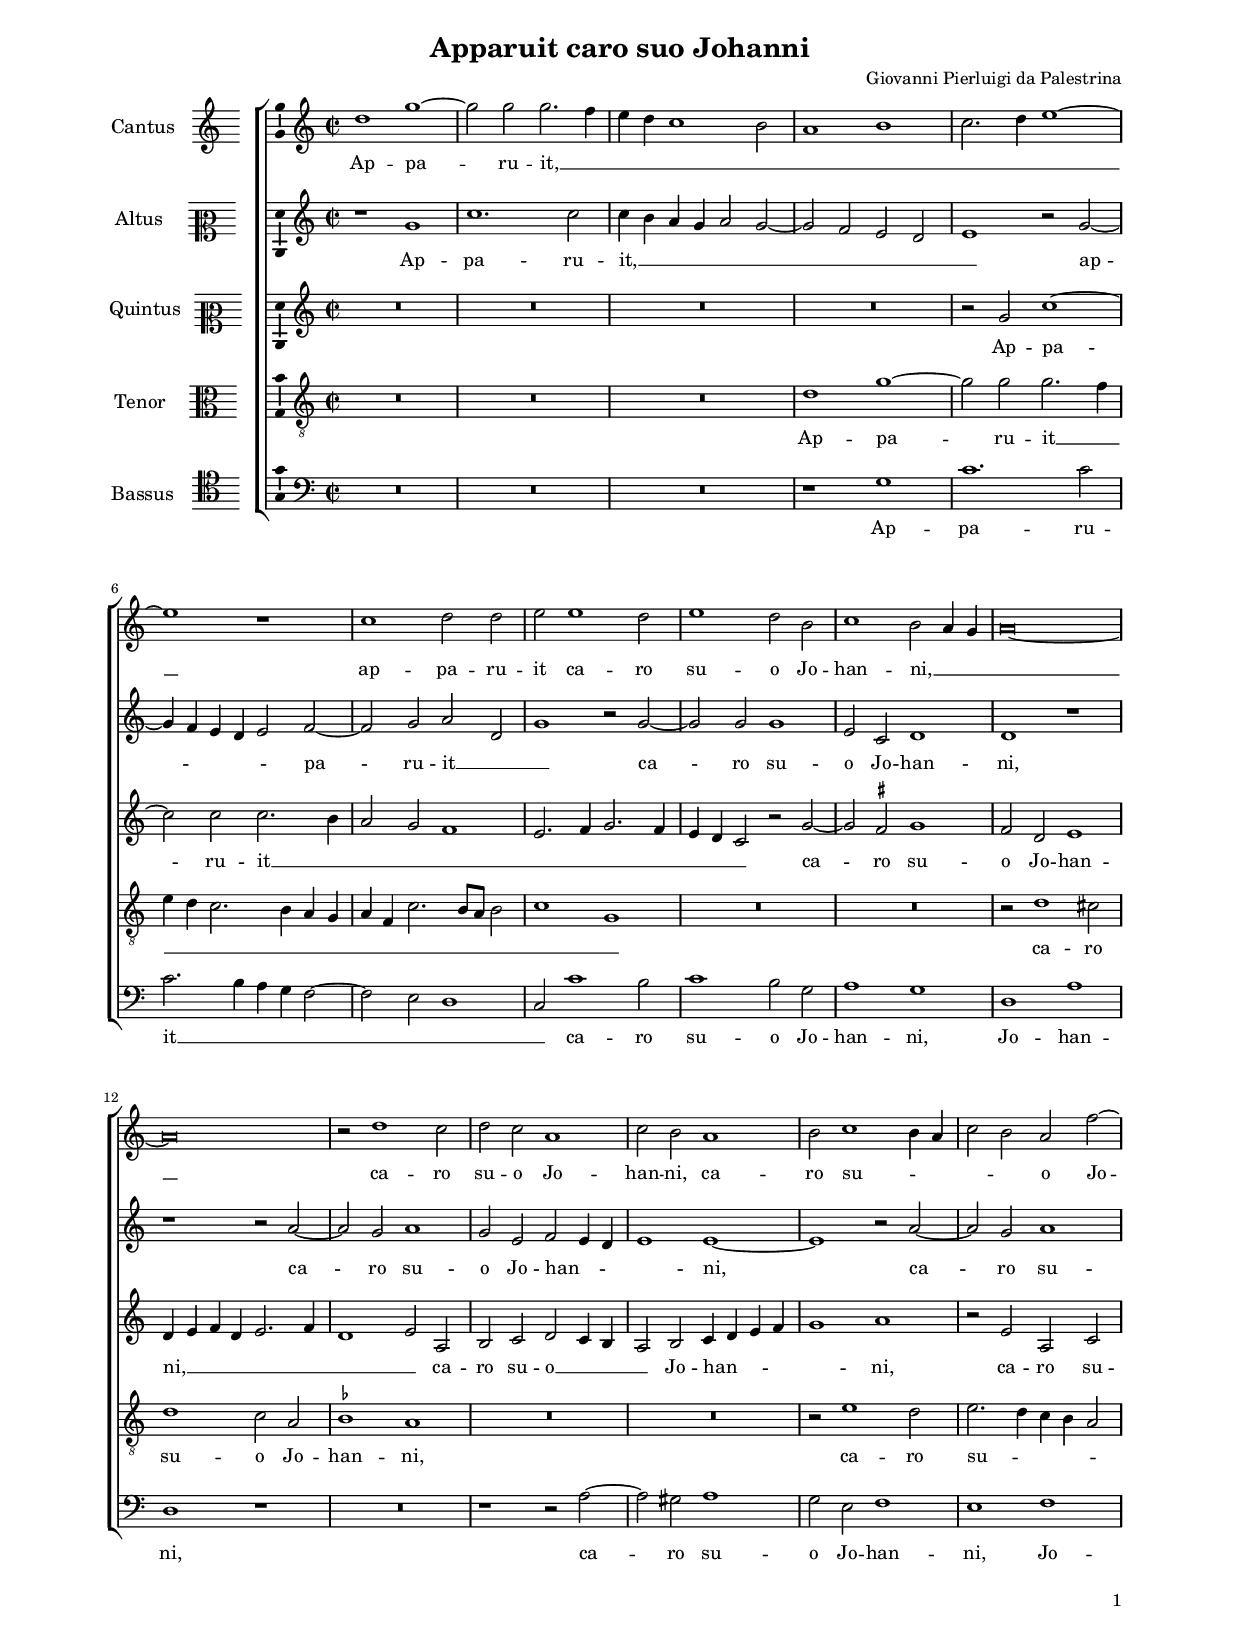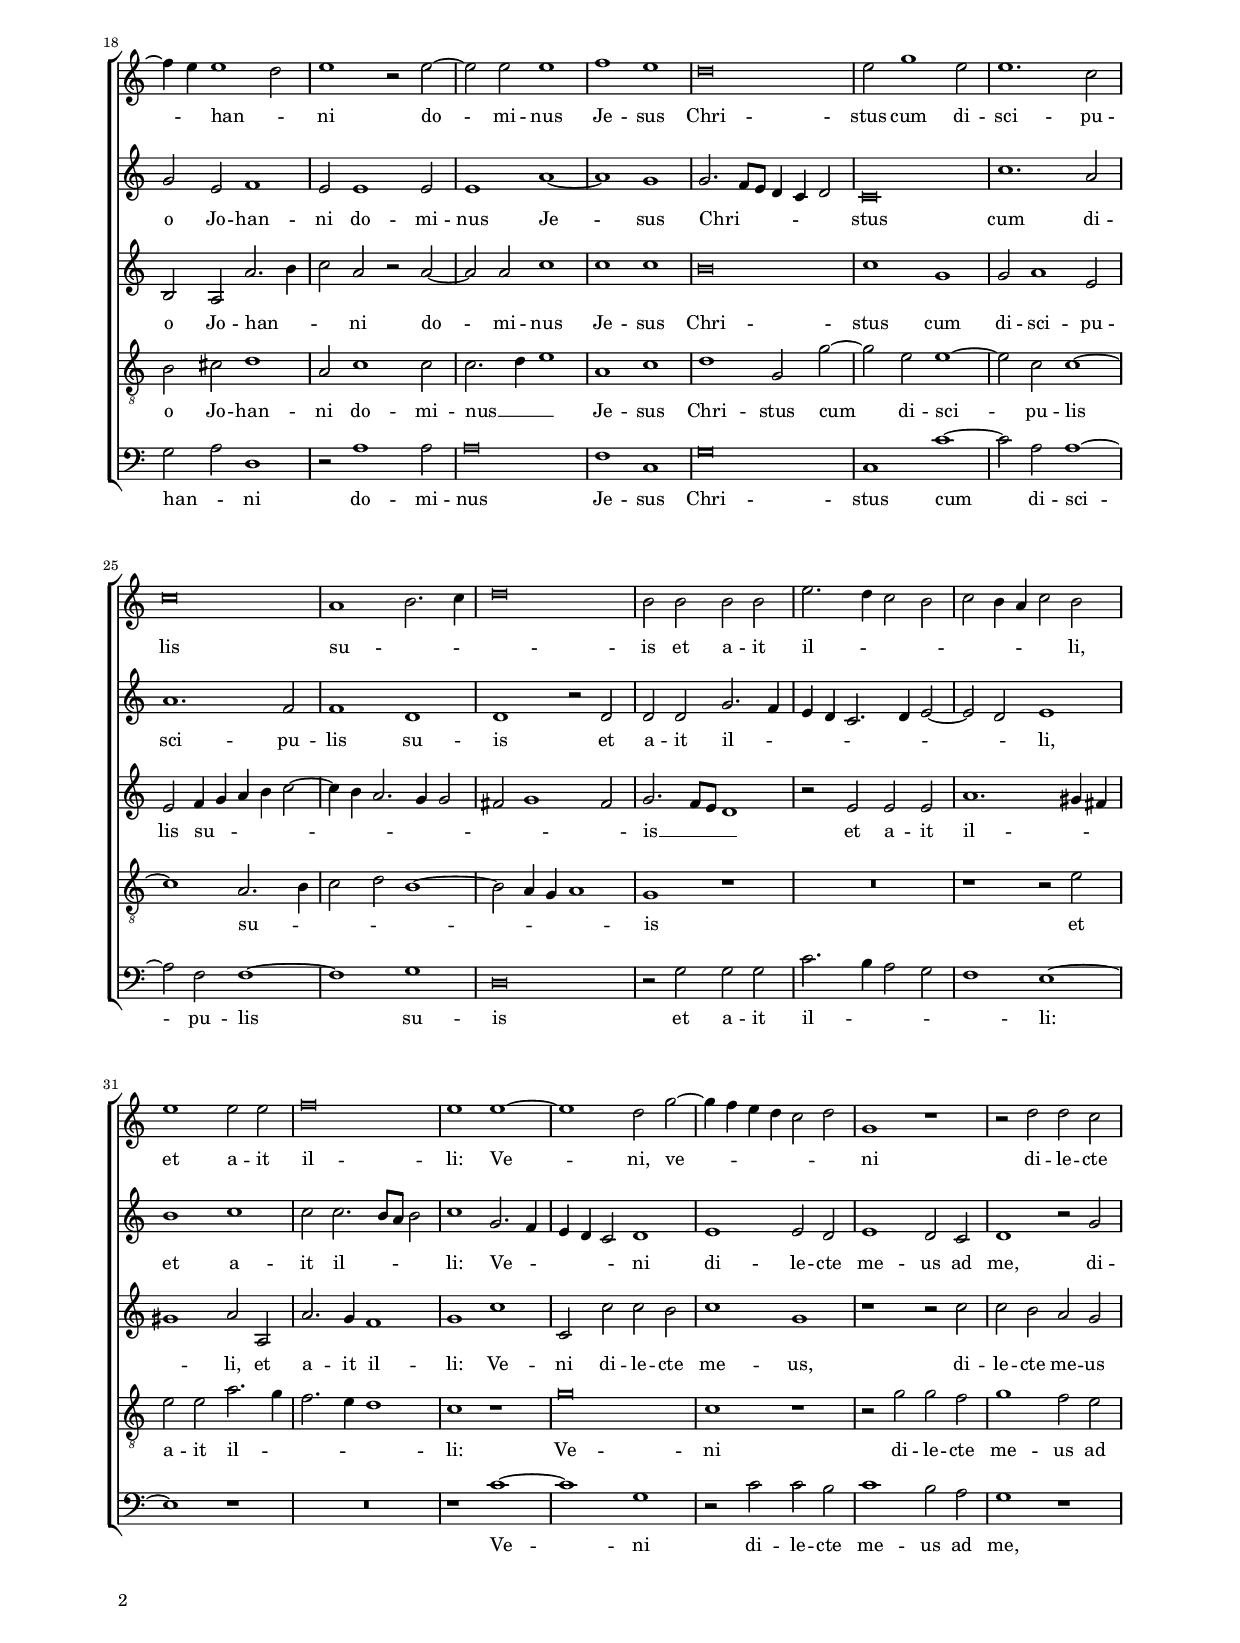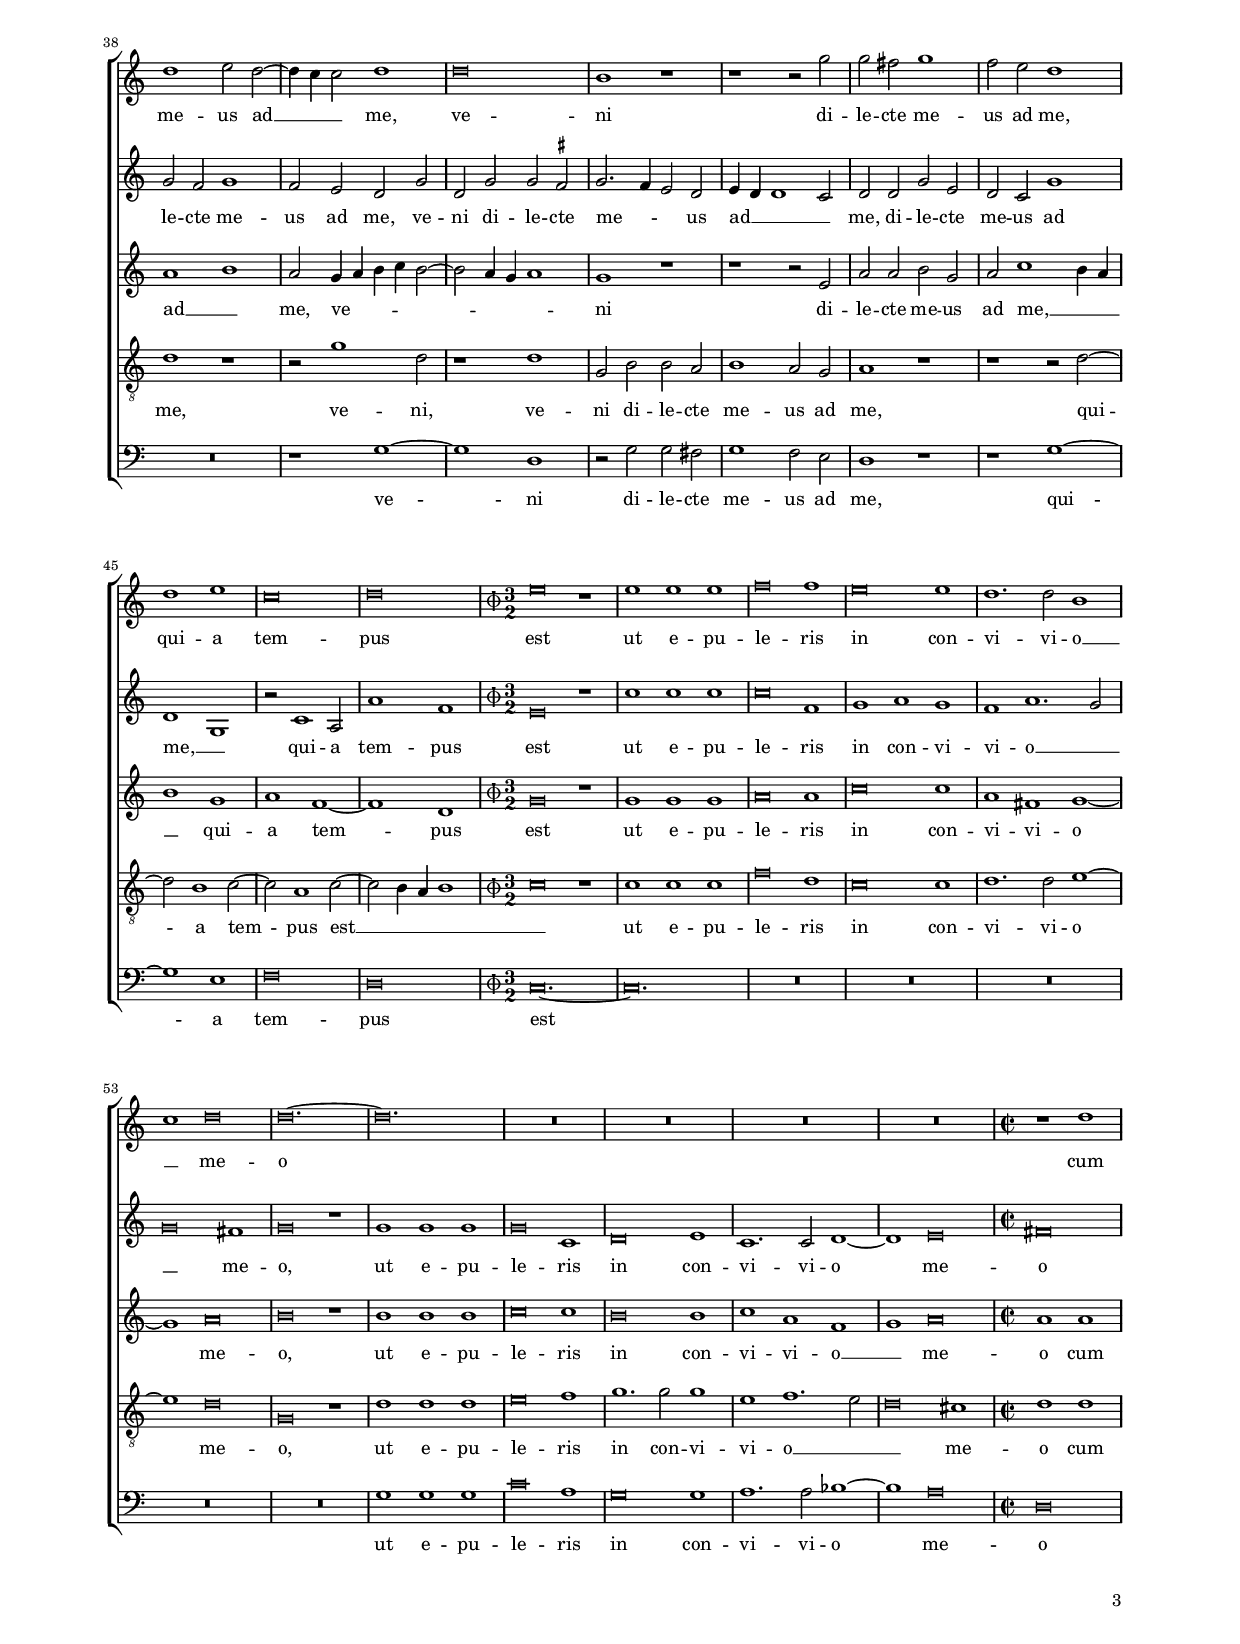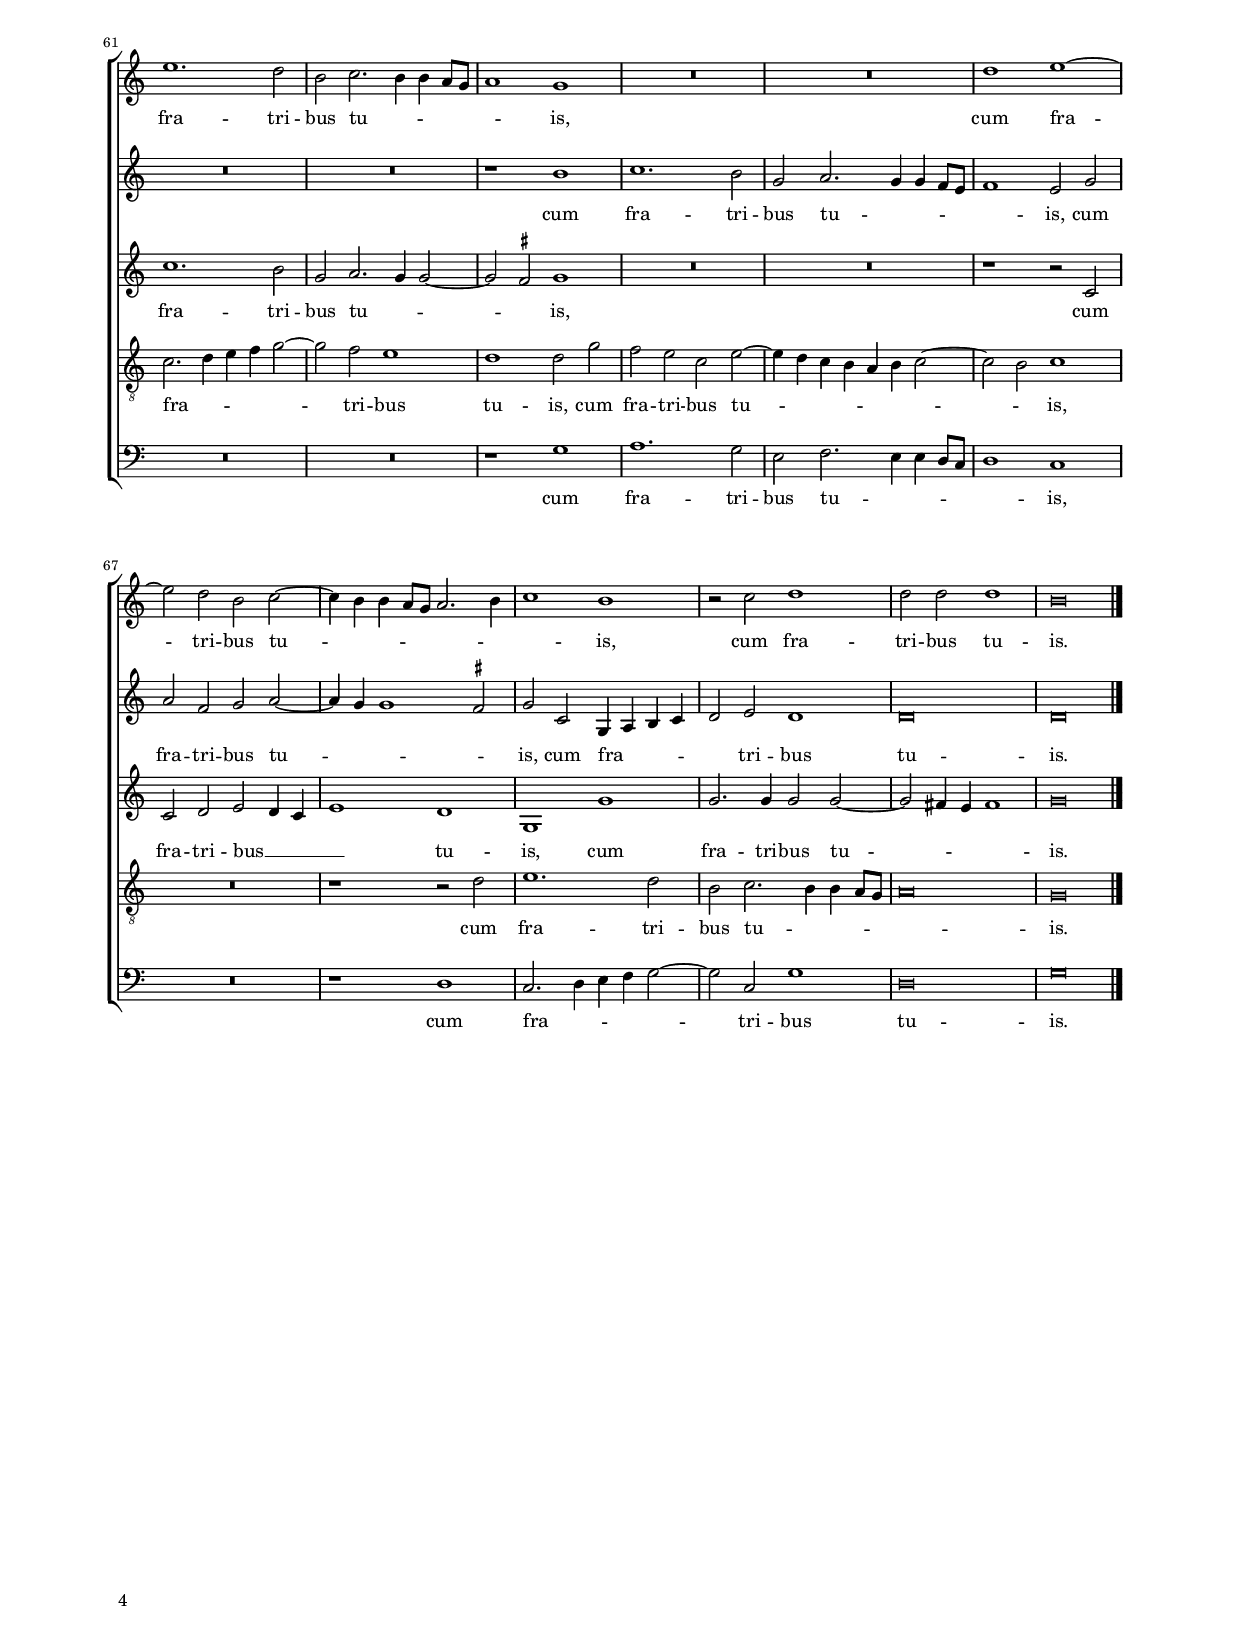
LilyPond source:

\header
{
  title="Apparuit caro suo Johanni"
  composer="Giovanni Pierluigi da Palestrina"
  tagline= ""
}

\version "2.24.1"
\language deutsch
#(set-global-staff-size 15)
% #(set-default-paper-size "letter")
#(ly:set-option 'point-and-click #f)



	ficta = { \once \set suggestAccidentals = ##t }

	forget = #(define-music-function (music) (ly:music?) #{
		\accidentalStyle forget
		$music
		\accidentalStyle default
		#})
	
	#(define ((double-time-signature glyph a b) grob)
	(grob-interpret-markup grob
		(markup #:override '(baseline-skip . 2.5) #:number
		(#:line ((markup (#:musicglyph glyph))
		(#:fontsize -1 #:column (a b)))))))

\paper
	{
	top-margin = 1.8 \cm
	bottom-margin = 1.2 \cm
	left-margin = 2 \cm
	right-margin = 2 \cm
	ragged-bottom = ##f
	ragged-last-bottom = ##t
	print-page-number = ##f
	system-system-spacing = #'((basic-distance . 17) (minimum-distance . 14) (padding . 7) (strechability . 150))
	oddFooterMarkup=\markup   \fill-line { "" \fromproperty #'page:page-number-string }
	evenFooterMarkup=\markup  \fill-line { \fromproperty #'page:page-number-string "" }
	last-bottom-spacing = #'((basic-distance . 12) (minimum-distance . 7) (padding . 4))
%	systems-per-page = 3
%	page-count = 3
%	min-systems-per-page = 3
	markup-system-spacing.basic-distance = #12
%	print-all-headers = ##t
%	print-first-page-number = ##t
%	first-page-number = 1
	}

	
global = {
	\key c \major
	\time 2/2 \set Score.measureLength = #(ly:make-moment 2/1)
	\set Score.tempoHideNote = ##t
	\tempo 2 = 90
	\skip 1*2*47
	\once \override Score.TimeSignature.stencil = #(double-time-signature "timesig.mensural34" "3" "2") \time 3/1
	\tempo 1 = 135
	\skip 1*3*12
	\time 2/2 \set Score.measureLength = #(ly:make-moment 2/1)
	\tempo 2 = 90
	\skip 1*2*13 \bar "|."
	}


incipitcantus = \markup { \score {
	{
	\set Staff.instrumentName = \markup { \fontsize #1 "Cantus" }
	\key c \major
	\clef violin
	s4 \bar ""
	}
	\layout  {
	raggedright = ##t
	indent = 1.6 \cm
	line-width = 2.4\cm
	\context { \Staff \remove Time_signature_engraver }
	\override Staff.Clef.Y-extent = #'(0 . 0)
	}} \hspace #1 }

      
incipitaltus = \markup { \score {
	{
	\set Staff.instrumentName = \markup { \fontsize #1 "Altus" }
	\key c \major
	\clef mezzosoprano
	s4 \bar ""
	}
	\layout  {
	raggedright = ##t
	indent = 1.6 \cm
	line-width = 2.4\cm
	\context { \Staff \remove Time_signature_engraver }
	\override Staff.Clef.Y-extent = #'(0 . 0)
	}} \hspace #1 }
      
      
incipitquintus = \markup { \score {
	{
	\set Staff.instrumentName = \markup { \fontsize #1 "Quintus" }
	\key c \major
	\clef mezzosoprano
	s4 \bar ""
	}
	\layout  {
	raggedright = ##t
	indent = 1.6 \cm
	line-width = 2.4\cm
	\context { \Staff \remove Time_signature_engraver }
	\override Staff.Clef.Y-extent = #'(0 . 0)
	}} \hspace #1 }


incipittenor = \markup { \score {
	{
	\set Staff.instrumentName = \markup { \fontsize #1 "Tenor" }
	\key c \major
	\clef alto
	s4 \bar ""
	}
	\layout  {
	raggedright = ##t
	indent = 1.6 \cm
	line-width = 2.4\cm
	\context { \Staff \remove Time_signature_engraver }
	\override Staff.Clef.Y-extent = #'(0 . 0)
	}} \hspace #1 }
      
      
incipitbassus = \markup { \score {
	{
	\set Staff.instrumentName = \markup { \fontsize #1 "Bassus" }
	\key c \major
	\clef tenor
	s4 \bar ""
	}
	\layout  {
	raggedright = ##t
	indent = 1.6 \cm
	line-width = 2.4\cm
	\context { \Staff \remove Time_signature_engraver }
	\override Staff.Clef.Y-extent = #'(0 . 0)
	}} \hspace #1 }


cantus =  \relative c''
	{
	d1 g~
	g2 g g2. f4
	e4 d c1 h2
	a1 h
%5
	c2. d4 e1~ |
	e1 r
	c1 d2 d
	e2 e1 d2
	e1 d2 h
%10
	c1 h2 a4 g |
	a\breve~
	a\breve
	r2 d1 c2
	d2 c a1
%15
	c2 h a1 |
	h2 c1 h4 a
	c2 h a f'~
	f4 e e1 d2
	e1 r2 e~
%20
	e2 e e1 |
	f1 e
	d\breve
	e2 g1 e2
	e1. c2
%25
	c\breve |
	a1 h2. c4
	d\breve
	h2 h h h
	e2. d4 c2 h
%30
	c2 h4 a c2 h |
	e1 e2 e
	f\breve
	e1 e~
	e1 d2 g~
%35
	g4 f e d c2 d |
	g,1 r
	r2 d' d c
	d1 e2 d~
	d4 c c2 d1
%40
	d\breve |
	h1 r
	r1 r2 g'
	g2 fis g1
	f2 e d1
%45
	d1 e |
	c\breve
	d\breve
% Triple time
	e\breve r1
	e1 e e
%50
	f\breve f1 |
	e\breve e1
	d1. d2 h1
	c1 d\breve
	d\breve.~
%55
	d\breve. |
	R\breve.
	R\breve.
	R\breve.
	R\breve.
% End of triple time
%60
	r1 d |
	e1. d2
	h2 c2. h4 h a8 g
	a1 g
	R\breve
%65
	R\breve |
	d'1 e~
	e2 d h c~
	c4 h h a8 g a2. h4
	c1 h
%70
	r2 c d1 |
	d2 d d1
	h\breve |
	}


altus =  \relative c'
	{
	r1 g'
	c1. c2
	c4 h a g a2 g~
	g2 f e d
%5
	e1 r2 g~ |
	g4 f e d e2 f~
	f2 g a d,
	g1 r2 g~
	g2 g g1
%10
	e2 c d1 |
	d1 r
	r1 r2 a'~
	a2 g a1
	g2 e f e4 d
%15
	e1 e~ |
	e1 r2 a~
	a2 g a1
	g2 e f1
	e2 e1 e2
%20
	e1 a~ |
	a1 g
	g2. f8 e d4 c d2
	c\breve
	c'1. a2
%25
	a1. f2 |
	f1 d
	d1 r2 d
	d2 d g2. f4
	e4 d c2. d4 e2~
%30
	e2 d e1 |
	h'1 c
	c2 c2. h8 a h2
	c1 g2. f4
	e4 d c2 d1
%35
	e1 e2 d |
	e1 d2 c
	d1 r2 g
	g2 f g1
	f2 e d g
%40
	d2 g g \ficta fis |
	g2. f4 e2 d
	e4 d d1 c2
	d2 d g e
	d2 c g'1
%45
	d1 g, |
	r2 c1 a2
	a'1 f
% Triple time
	e\breve r1
	c'1 c c
%50
	c\breve f,1 |
	g1 a g
	f1 a1. g2
	g\breve fis1
	g\breve r1
%55
	g1 g g |
	g\breve c,1
	d\breve e1
	c1. c2 d1~
	d1 e\breve
% End of triple time
%60
	fis\breve |
	R\breve
	R\breve
	r1 h
	c1. h2
%65
	g2 a2. g4 g f8 e |
	f1 e2 g
	a2 f g a~
	a4 g g1 \ficta fis2
	g2 c, g4 a h c
%70
	d2 e d1 |
	d\breve
	d\breve |
	}


quintus =  \relative c'
	{
	R\breve
	R\breve
	R\breve
	R\breve
%5
	r2 g' c1~ |
	c2 c c2. h4
	a2 g f1
	e2. f4 g2. f4
	e4 d c2 r g'~
%10
	g2 \ficta fis g1 |
	f2 d e1
	d4 e f d e2. f4
	d1 e2 a,
	h2 c d c4 h
%15
	a2 h c4 d e f |
	g1 a
	r2 e a, c
	h2 a a'2. h4
	c2 a r a~
%20
	a2 a c1 |
	c1 c
	h\breve
	c1 g
	g2 a1 e2
%25
	e2 f4 g a h c2~ |
	c4 h a2. g4 g2
	fis2 g1 fis2
	g2. f8 e d1
	r2 e e e
%30
	a1. gis4 fis |
	gis1 a2 a,
	a'2. g4 f1
	g1 c
	c,2 c' c h
%35
	c1 g |
	r1 r2 c
	c2 h a g
	a1 h
	a2 g4 a h c h2~
%40
	h2 a4 g a1 |
	g1 r
	r1 r2 e
	a2 a h g
	a2 c1 h4 a
%45
	h1 g |
	a1 f~
	f1 d
% Triple time
	g\breve r1
	g1 g g
%50
	a\breve a1 |
	c\breve c1
	a1 fis g~
	g1 a\breve
	h\breve r1
%55
	h1 h h |
	c\breve c1
	h\breve h1
	c1 a f
	g1 a\breve
% End of triple time
%60
	a1 a |
	c1. h2
	g2 a2. g4 g2~
	g2 \ficta fis g1
	R\breve
%65
	R\breve |
	r1 r2 c,
	c2 d e d4 c
	e1 d
	g,1 g'
%70
	g2. g4 g2 g~ |
	g2 fis4 e fis1
	g\breve |
	}


tenor  =  \relative c'
	{
	R\breve
	R\breve
	R\breve
	d1 g~
%5
	g2 g g2. f4 |
	e4 d c2. h4 a g
	a4 f c'2. h8 a h2
	c1 g
	R\breve
%10
	R\breve |
	r2 d'1 cis2
	d1 c2 a
	\ficta b1 a
	R\breve
%15
	R\breve |
	r2 e'1 d2
	e2. d4 c h a2
	h2 cis d1
	a2 c1 c2
%20
	c2. d4 e1 |
	a,1 c
	d1 g,2 g'~
	g2 e e1~
	e2 c c1~
%25
	c1 a2. h4 |
	c2 d h1~
	h2 a4 g a1
	g1 r
	R\breve
%30
	r1 r2 e' |
	e2 e a2. g4
	f2. e4 d1
	c1 r
	g'\breve
%35
	c,1 r |
	r2 g' g f
	g1 f2 e
	d1 r
	r2 g1 d2
%40
	r1 d |
	g,2 h h a
	h1 a2 g
	a1 r
	r1 r2 d~
%45
	d2 h1 c2~ |
	c2 a1 c2~
	c2 h4 a h1
% Triple time
	c\breve r1
	c1 c c
%50
	f\breve d1 |
	c\breve c1
	d1. d2 e1~
	e1 d\breve
	g,\breve r1
%55
	d'1 d d |
	e\breve f1
	g1. g2 g1
	e1 f1. e2
	d\breve cis1
% End of triple time
%60
	d1 d |
	c2. d4 e f g2~
	g2 f e1
	d1 d2 g
	f2 e c e~
%65
	e4 d c h a h c2~ |
	c2 h c1
	R\breve
	r1 r2 d
	e1. d2
%70
	h2 c2. h4 h a8 g |
	a\breve
	g\breve |
	}


bassus  =  \relative c
	{
	R\breve
	R\breve
	R\breve
	r1 g'
%5
	c1. c2 |
	c2. h4 a g f2~
	f2 e d1
	c2 c'1 h2
	c1 h2 g
%10
	a1 g |
	d1 a'
	d,1 r
	R\breve
	r1 r2 a'~
%15
	a2 gis a1 |
	g2 e f1
	e1 f
	g2 a d,1
	r2 a'1 a2
%20
	a\breve |
	f1 c
	g'\breve
	c,1 c'~
	c2 a a1~
%25
	a2 f f1~ |
	f1 g
	d\breve
	r2 g g g
	c2. h4 a2 g
%30
	f1 e~ |
	e1 r
	R\breve
	r1 c'~
	c1 g
%35
	r2 c c h |
	c1 h2 a
	g1 r
	R\breve
	r1 g~
%40
	g1 d |
	r2 g g fis
	g1 f2 e
	d1 r
	r1 g~
%45
	g1 e |
	f\breve
	d\breve
% Triple time
	c\breve.~
	c\breve.
%50
	R\breve. |
	R\breve.
	R\breve.
	R\breve.
	R\breve.
%55
	g'1 g g |
	c\breve a1
	g\breve g1
	a1. a2 b1~
	b1 a\breve
% End of triple time
%60
	d,\breve |
	R\breve
	R\breve
	r1 g
	a1. g2
%65
	e2 f2. e4 e d8 c |
	d1 c
	R\breve
	r1 d
	c2. d4 e f g2~
%70
	g2 c, g'1 |
	d\breve
	g\breve |
	}


lyricscantus = \lyricmode {
	Ap -- pa -- ru -- it, __ _ _ _ _ _ _ _ _ _ _
	ap -- pa -- ru -- it ca -- ro su -- o Jo -- han -- ni, __ _ _ _
	ca -- ro su -- o Jo -- han -- ni,
	ca -- ro su -- _ _ _ _ o Jo -- _ han -- _ ni
	do -- mi -- nus Je -- sus Chri -- stus cum di -- sci -- pu -- lis su -- _ _ _ is 
	et a -- it il -- _ _ _ _ _ _ _ li,
	et a -- it il -- li:
	Ve -- ni, 
	ve -- _ _ _ _ _ ni di -- le -- cte me -- us ad __ _ _ me,
	ve -- ni di -- le -- cte me -- us ad me,
	qui -- a tem -- pus est
	ut e -- pu -- le -- ris in con -- vi -- vi -- o __ _ me -- o
	cum fra -- tri -- bus tu -- _ _ _ _ _ is,
	cum fra -- tri -- bus tu -- _ _ _ _ _ _ _ is,
	cum fra -- tri -- bus tu -- is.
	}


lyricsaltus = \lyricmode {
	Ap -- pa -- ru -- it, __ _ _ _ _ _ _ _ _ _
	ap -- _ _ _ _ pa -- ru -- it __ _ _ ca -- ro su -- o Jo -- han -- ni,
	ca -- ro su -- o Jo -- han -- _ _ _ ni,
	ca -- ro su -- o Jo -- han -- ni
	do -- mi -- nus Je -- sus Chri -- _ _ _ _ _ stus cum di -- sci -- pu -- lis su -- is
	et a -- it il -- _ _ _ _ _ _ _ li,
	et a -- it il -- _ _ _ li:
	Ve -- _ _ _ _ ni di -- le -- cte me -- us ad me,
	di -- le -- cte me -- us ad me,
	ve -- ni di -- le -- cte me -- _ _ us ad __ _ _ _ me,
	di -- le -- cte me -- us ad me, __ _
	qui -- a tem -- pus est
	ut e -- pu -- le -- ris in con -- vi -- vi -- o __ _ _ me -- o,
	ut e -- pu -- le -- ris in con -- vi -- vi -- o me -- o
	cum fra -- tri -- bus tu -- _ _ _ _ _ is,
	cum fra -- tri -- bus tu -- _ _ _ is,
	cum fra -- _ _ _ _ tri -- bus tu -- is.
	}


lyricsquintus = \lyricmode {
	Ap -- pa -- ru -- it __ _ _ _ _ _ _ _ _ _ _ _ ca -- ro su -- o Jo -- han -- ni, __ _ _ _ _ _ _ _
	ca -- ro su -- o __ _ _ _ Jo -- han -- _ _ _ _ ni,
	ca -- ro su -- o Jo -- han -- _ _ ni
	do -- mi -- nus Je -- sus Chri -- stus cum di -- sci -- pu -- lis su -- _ _ _ _ _ _ _ _ _ _ _ is __ _ _ _
	et a -- it il -- _ _ _ li,
	et a -- it il -- li:
	Ve -- ni di -- le -- cte me -- us,
	di -- le -- cte me -- us ad __ _ me,
	ve -- _ _ _ _ _ _ _ ni di -- le -- cte me -- us ad me, __ _ _ _
	qui -- a tem -- pus est
	ut e -- pu -- le -- ris in con -- vi -- vi -- o me -- o,
	ut e -- pu -- le -- ris in con -- vi -- vi -- o __ _ me -- o
	cum fra -- tri -- bus tu -- _ _ _ is,
	cum fra -- tri -- bus __ _ _ _ tu -- is,
	cum fra -- tri -- bus tu -- _ _ _ is.
	}


lyricstenor = \lyricmode {
	Ap -- pa -- ru -- it __ _ _ _ _ _ _ _ _ _ _ _ _ _ _ _
	ca -- ro su -- o Jo -- han -- ni,
	ca -- ro su -- _ _ _ _ o Jo -- han -- ni
	do -- mi -- nus __ _ _ Je -- sus Chri -- stus cum di -- sci -- pu -- lis su -- _ _ _ _ _ _ _ is
	et a -- it il -- _ _ _ _ li:
	Ve -- ni di -- le -- cte me -- us ad me,
	ve -- ni,
	ve -- ni di -- le -- cte me -- us ad me,
	qui -- a tem -- pus est __ _ _ _ _
	ut e -- pu -- le -- ris in con -- vi -- vi -- o me -- o,
	ut e -- pu -- le -- ris in con -- vi -- vi -- o __ _ _ me -- o
	cum fra -- _ _ _ _ tri -- bus tu -- is,
	cum fra -- tri -- bus tu -- _ _ _ _ _ _ _ is,
	cum fra -- tri -- bus tu -- _ _ _ _ _ is.
	}


lyricsbassus = \lyricmode {
	Ap -- pa -- ru -- it __ _ _ _ _ _ _ _ ca -- ro su -- o Jo -- han -- ni,
	Jo -- han -- ni,
	ca -- ro su -- o Jo -- han -- ni,
	Jo -- han -- _ ni
	do -- mi -- nus Je -- sus Chri -- stus cum di -- sci -- pu -- lis su -- is et a -- it il -- _ _ _ _ li:
	Ve -- ni di -- le -- cte me -- us ad me,
	ve -- ni di -- le -- cte me -- us ad me,
	qui -- a tem -- pus est
	ut e -- pu -- le -- ris in con -- vi -- vi -- o me -- o
	cum fra -- tri -- bus tu -- _ _ _ _ _ is,
	cum fra -- _ _ _ _ tri -- bus tu -- is.
	}


\score
{  
	\transpose c c {
	\new ChoirStaff \with { \override StaffGrouper.staff-staff-spacing.basic-distance = #12 }
	<<

	\new Staff << \global
	\new Voice="v1" {
		\set Staff.instrumentName=\incipitcantus
%		\set Staff.instrumentName= "S"
		\set Staff.midiInstrument = "reed organ"
		\clef violin
		\cantus }
	\new Lyrics \lyricsto "v1" {\lyricscantus }
	>>


	\new Staff << \global
	\new Voice="v2" {
		\set Staff.instrumentName=\incipitaltus
%		\set Staff.instrumentName= "A"
		\set Staff.midiInstrument = "reed organ"
		\clef violin % "G_8"
		\altus}
	\new Lyrics \lyricsto "v2" {\lyricsaltus }
	>>


	\new Staff << \global
	\new Voice="v5" {
		\set Staff.instrumentName=\incipitquintus
%		\set Staff.instrumentName= "Q"
		\set Staff.midiInstrument = "reed organ"
		\clef violin % "G_8"
		\quintus}
	\new Lyrics \lyricsto "v5" {\lyricsquintus }
	>>
	

	\new Staff << \global
	\new Voice="v3" {
		\set Staff.instrumentName=\incipittenor
%		\set Staff.instrumentName= "T"
		\set Staff.midiInstrument = "reed organ"
		\clef "G_8"
		\tenor }
	\new Lyrics \lyricsto "v3" {\lyricstenor }
	>>


	\new Staff << \global
	\new Voice="v4" {
		\set Staff.instrumentName=\incipitbassus
%		\set Staff.instrumentName= "B"
		\set Staff.midiInstrument = "reed organ"
		\clef bass 
		\bassus }
	\new Lyrics \lyricsto "v4" {\lyricsbassus}
	>>

	>>
	} % transpose

	\layout
	{
	indent = 2.5\cm
	\context { \Lyrics \override VerticalAxisGroup.nonstaff-relatedstaff-spacing.padding = #1.4 }
%	\context { \Lyrics \override LyricText.font-size = #1 }
	\context { \Staff \override TimeSignature.break-visibility = #end-of-line-invisible }
	\context { \Staff \consists Ambitus_engraver }
	\context { \Score \override BarNumber.padding = #2 }
	\context { \Voice \override NoteHead.style = #'baroque }
	}

\midi
	{
	}

}


% EOF
